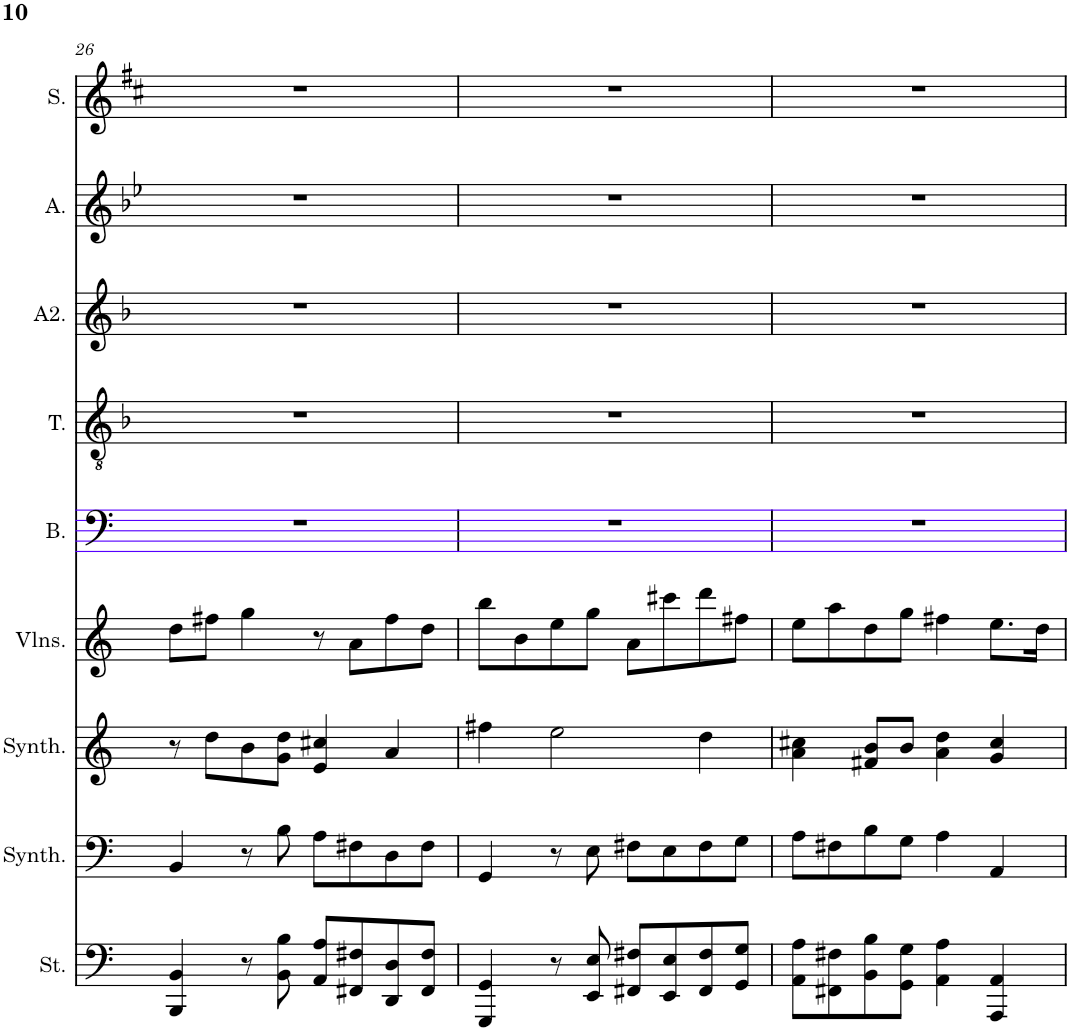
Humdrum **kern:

**kern	**kern	**kern	**kern	**kern	**kern	**kern	**kern	**kern
*part9	*part8	*part7	*part6	*part5	*part4	*part3	*part2	*part1
*staff9	*staff8	*staff7	*staff6	*staff5	*staff4	*staff3	*staff2	*staff1
*I"Cordes, D'Bass/Strings, etc	*I"Synthétiseur d'instruments à cordes, Synth strings, etc	*I"Synthétiseur d'instruments à cordes, Synth strings 2	*I"Violons, 1st violins	*I"Basse	*I"Ténor	*I"Alto 2	*I"Alto	*I"Soprano
*I'St.	*I'Synth.	*I'Synth.	*I'Vlns.	*I'B.	*I'T.	*I'A2.	*I'A.	*I'S.
!!LO:PB:g=z
*clefF4	*clefF4	*clefG2	*clefG2	*clefF4	*clefGv2	*clefG2	*clefG2	*clefG2
*k[]	*k[]	*k[]	*k[]	*k[]	*k[b-]	*k[b-]	*k[b-e-]	*k[f#c#]
*M4/4	*M4/4	*M4/4	*M4/4	*M4/4	*M4/4	*M4/4	*M4/4	*M4/4
=26	=26	=26	=26	=26	=26	=26	=26	=26
4BBB/ 4BB/	4BB/	8r	8dd\L	1r	1r	1r	1r	1r
.	.	8dd\L	8ff#X\J	.	.	.	.	.
8r	8r	8b\	4gg\	.	.	.	.	.
8BB\ 8B\	8B\	8g\ 8dd\J	.	.	.	.	.	.
8AA/ 8A/L	8A\L	4e/ 4cc#X/	8r	.	.	.	.	.
8FF#X/ 8F#X/	8F#X\	.	8a\L	.	.	.	.	.
8DD/ 8D/	8D\	4a/	8ff#\	.	.	.	.	.
8FF#/ 8F#/J	8F#\J	.	8dd\J	.	.	.	.	.
=27	=27	=27	=27	=27	=27	=27	=27	=27
4GGG/ 4GG/	4GG/	4ff#X\	8bb\L	1r	1r	1r	1r	1r
.	.	.	8b\	.	.	.	.	.
8r	8r	2ee\	8ee\	.	.	.	.	.
8EE/ 8E/	8E\	.	8gg\J	.	.	.	.	.
8FF#X/ 8F#X/L	8F#X\L	.	8a\L	.	.	.	.	.
8EE/ 8E/	8E\	.	8ccc#X\	.	.	.	.	.
8FF#/ 8F#/	8F#\	4dd\	8ddd\	.	.	.	.	.
8GG/ 8G/J	8G\J	.	8ff#X\J	.	.	.	.	.
=28	=28	=28	=28	=28	=28	=28	=28	=28
8AA\ 8A\L	8A\L	4a\ 4cc#X\	8ee\L	1r	1r	1r	1r	1r
8FF#X\ 8F#X\	8F#X\	.	8aa\	.	.	.	.	.
8BB\ 8B\	8B\	8f#X/ 8b/L	8dd\	.	.	.	.	.
8GG\ 8G\J	8G\J	8b/J	8gg\J	.	.	.	.	.
4AA\ 4A\	4A\	4a\ 4dd\	4ff#X\	.	.	.	.	.
4AAA/ 4AA/	4AA/	4g/ 4cc#/	8.ee\L	.	.	.	.	.
.	.	.	16dd\Jk	.	.	.	.	.
=	=	=	=	=	=	=	=	=
*-	*-	*-	*-	*-	*-	*-	*-	*-
